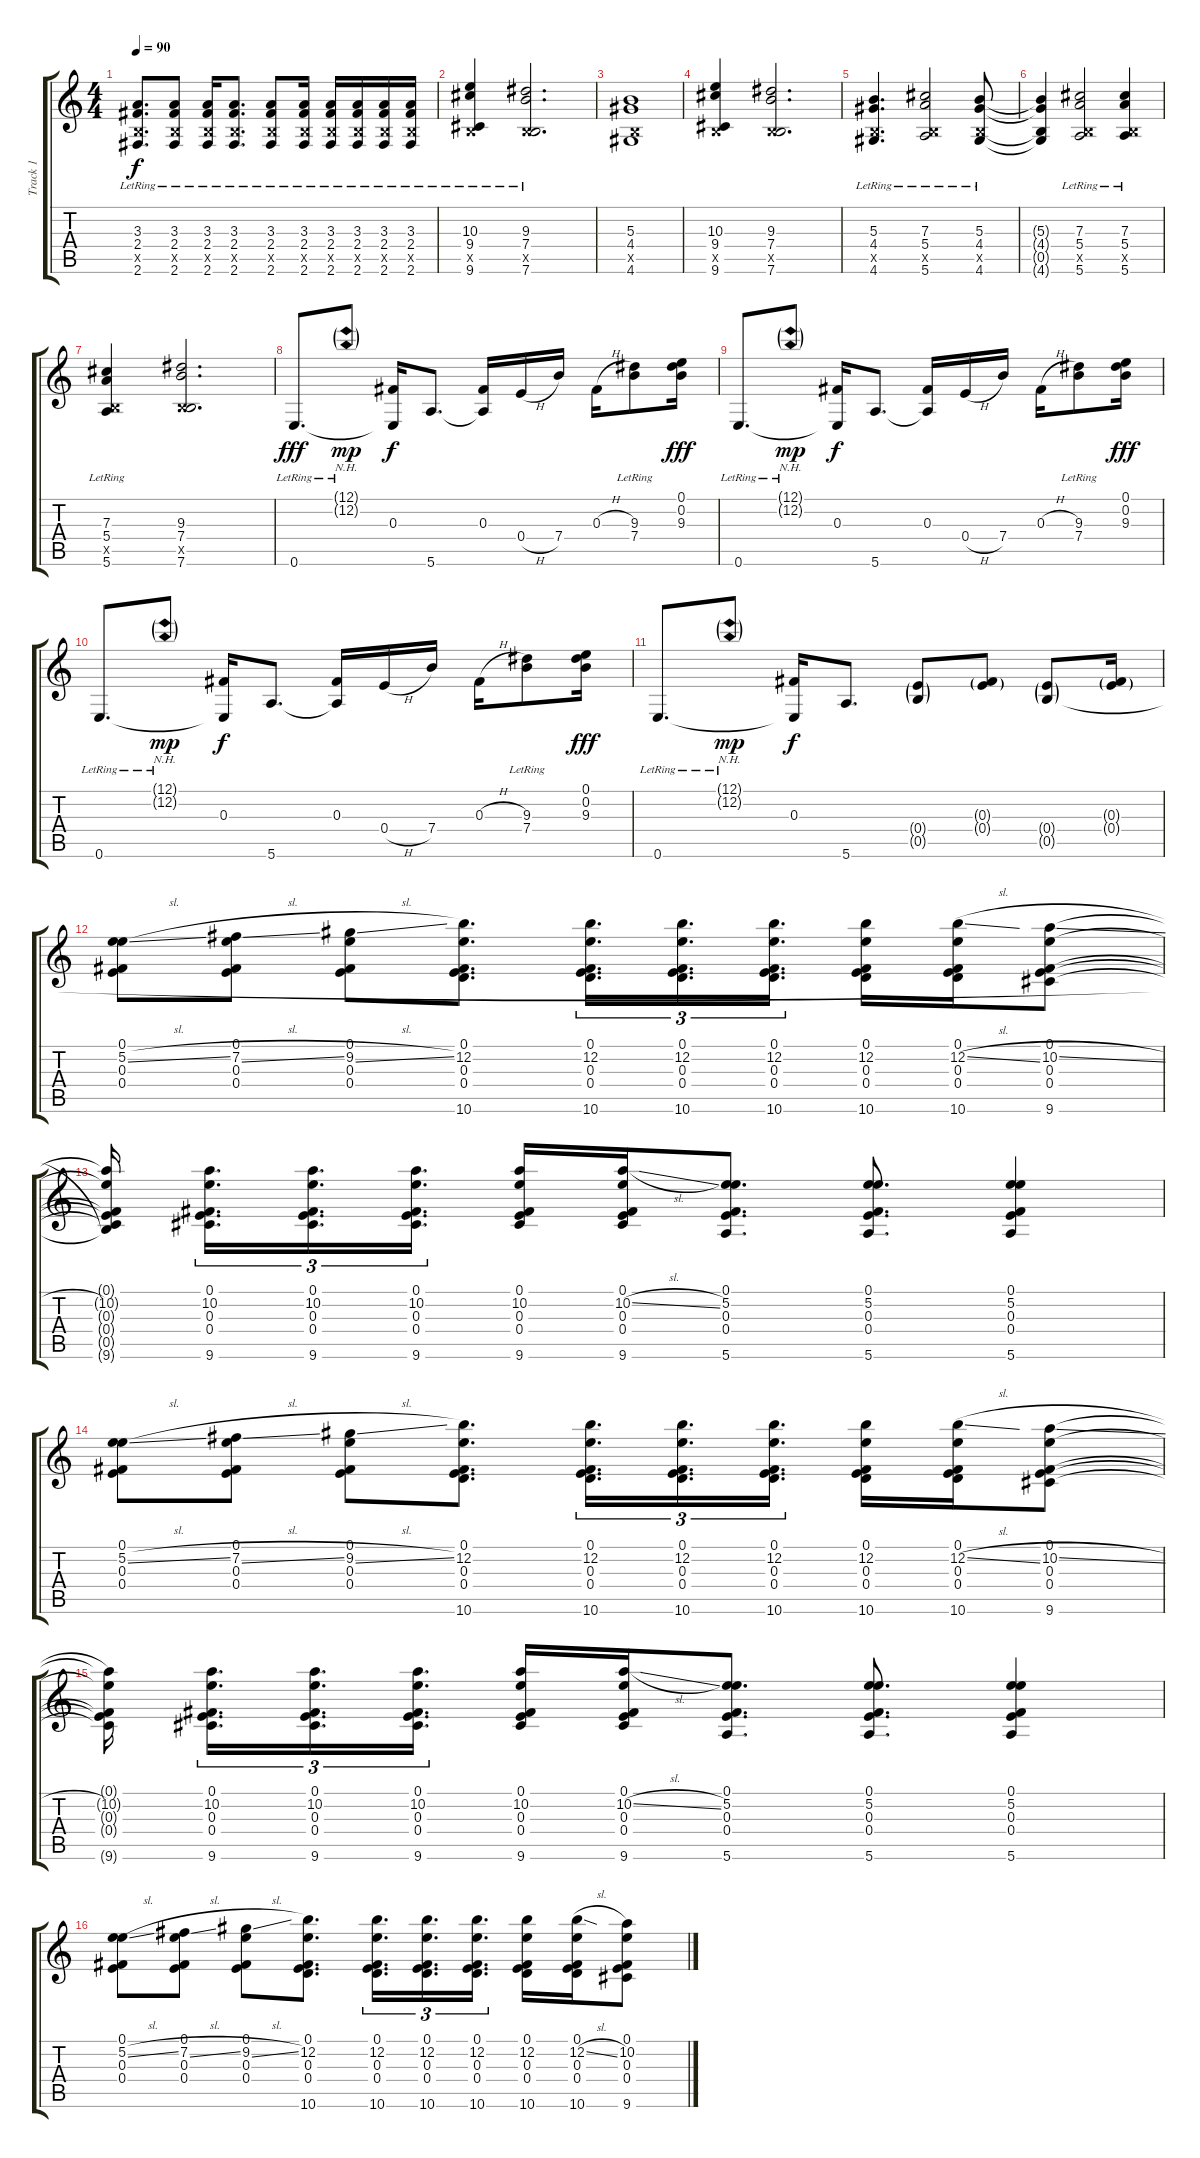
\track ("Track 1" "Track 1") {instrument acousticguitarsteel}
\staff {score tabs}
\tuning (E4 B3 Gb3 E3 B2 E2) {hide}
\ts (4 4)
\tempo 90
\clef g2
\ks c
(3.3{lr} 2.4{lr} 0.5{x} 2.6{lr}).8{d dy f} (3.3{lr} 2.4{lr} 0.5{x} 2.6{lr}).8 (3.3{lr} 2.4{lr} 0.5{x} 2.6{lr}).16 (3.3{lr} 2.4{lr} 0.5{x} 2.6{lr}).8{d} (3.3{lr} 2.4{lr} 0.5{x} 2.6{lr}).8 (3.3{lr} 2.4{lr} 0.5{x} 2.6{lr}).16 (3.3{lr} 2.4{lr} 0.5{x} 2.6{lr}).16 (3.3{lr} 2.4{lr} 0.5{x} 2.6{lr}).16 (3.3{lr} 2.4{lr} 0.5{x} 2.6{lr}).16 (3.3{lr} 2.4{lr} 0.5{x} 2.6{lr}).16 |
(10.3{lr} 9.4{lr} 0.5{x} 9.6{lr}).4 (9.3{lr} 7.4{lr} 0.5{x} 7.6{lr}).2{d} |
(5.3 4.4 0.5{x} 4.6).1 |
(10.3 9.4 0.5{x} 9.6).4 (9.3 7.4 0.5{x} 7.6).2{d} |
(5.3{lr} 4.4{lr} 0.5{x} 4.6{lr}).4{d} (7.3{lr} 5.4{lr} 0.5{x} 5.6{lr}).2 (5.3{lr} 4.4{lr} 0.5{x} 4.6{lr}).8 |
(5.3{t} 4.4{t} 0.5{t} 4.6{t}).4 (7.3{lr} 5.4{lr} 0.5{x} 5.6{lr}).2 (7.3{lr} 5.4{lr} 0.5{x} 5.6{lr}).4 |
(7.3{lr} 5.4{lr} 0.5{x} 5.6{lr}).4 (9.3 7.4 0.5{x} 7.6).2{d} |
0.6{lr}.8{d dy fff} (12.1{nh g lr} 12.2{nh g lr}).8{dy mp} (0.3 0.6{t}).16{dy f} 5.6.8{d} (0.3 5.6{t}).16 0.4{h}.16 7.4.16 0.3{h}.16 (9.3{lr} 7.4).8 (0.1 0.2 9.3).16{dy fff} |
0.6{lr}.8{d} (12.1{nh g lr} 12.2{nh g lr}).8{dy mp} (0.3 0.6{t}).16{dy f} 5.6.8{d} (0.3 5.6{t}).16 0.4{h}.16 7.4.16 0.3{h}.16 (9.3{lr} 7.4).8 (0.1 0.2 9.3).16{dy fff} |
0.6{lr}.8{d} (12.1{nh g lr} 12.2{nh g lr}).8{dy mp} (0.3 0.6{t}).16{dy f} 5.6.8{d} (0.3 5.6{t}).16 0.4{h}.16 7.4.16 0.3{h}.16 (9.3{lr} 7.4).8 (0.1 0.2 9.3).16{dy fff} |
0.6{lr}.8{d} (12.1{nh g lr} 12.2{nh g lr}).8{dy mp} (0.3 0.6{t}).16{dy f} 5.6.8{d} (0.4{g} 0.5{g}).8 (0.3{g} 0.4{g}).8 (0.4{g} 0.5{g}).8 (0.3{g} 0.4{g}).16 |
(0.1 5.2{sl} 0.3 0.4).8 (0.1 7.2{sl} 0.3 0.4).8 (0.1 9.2{sl} 0.3 0.4).8 (0.1 12.2 0.3 0.4 10.6).8{d} (0.1 12.2 0.3 0.4 10.6).16{d tu (3 2)} (0.1 12.2 0.3 0.4 10.6).16{d tu (3 2)} (0.1 12.2 0.3 0.4 10.6).16{d tu (3 2)} (0.1 12.2 0.3 0.4 10.6).16 (0.1 12.2{sl} 0.3 0.4 10.6).16 (0.1 10.2{sl} 0.3 0.4 9.6).8 |
(0.1{t} 10.2{t} 0.3{t} 0.4{t} 0.5{t} 9.6{t}).16{beam splitsecondary} (0.1 10.2 0.3 0.4 9.6).16{d tu (3 2)} (0.1 10.2 0.3 0.4 9.6).16{d tu (3 2)} (0.1 10.2 0.3 0.4 9.6).16{d tu (3 2)} (0.1 10.2 0.3 0.4 9.6).16 (0.1 10.2{sl} 0.3 0.4 9.6).16 (0.1 5.2 0.3 0.4 5.6).8{d} (0.1 5.2 0.3 0.4 5.6).8{d} (0.1 5.2 0.3 0.4 5.6).4 |
(0.1 5.2{sl} 0.3 0.4).8 (0.1 7.2{sl} 0.3 0.4).8 (0.1 9.2{sl} 0.3 0.4).8 (0.1 12.2 0.3 0.4 10.6).8{d} (0.1 12.2 0.3 0.4 10.6).16{d tu (3 2)} (0.1 12.2 0.3 0.4 10.6).16{d tu (3 2)} (0.1 12.2 0.3 0.4 10.6).16{d tu (3 2)} (0.1 12.2 0.3 0.4 10.6).16 (0.1 12.2{sl} 0.3 0.4 10.6).16 (0.1 10.2{sl} 0.3 0.4 9.6).8 |
(0.1{t} 10.2{t} 0.3{t} 0.4{t} 9.6{t}).16{beam splitsecondary} (0.1 10.2 0.3 0.4 9.6).16{d tu (3 2)} (0.1 10.2 0.3 0.4 9.6).16{d tu (3 2)} (0.1 10.2 0.3 0.4 9.6).16{d tu (3 2)} (0.1 10.2 0.3 0.4 9.6).16 (0.1 10.2{sl} 0.3 0.4 9.6).16 (0.1 5.2 0.3 0.4 5.6).8{d} (0.1 5.2 0.3 0.4 5.6).8{d} (0.1 5.2 0.3 0.4 5.6).4 |
(0.1 5.2{sl} 0.3 0.4).8 (0.1 7.2{sl} 0.3 0.4).8 (0.1 9.2{sl} 0.3 0.4).8 (0.1 12.2 0.3 0.4 10.6).8{d} (0.1 12.2 0.3 0.4 10.6).16{d tu (3 2)} (0.1 12.2 0.3 0.4 10.6).16{d tu (3 2)} (0.1 12.2 0.3 0.4 10.6).16{d tu (3 2)} (0.1 12.2 0.3 0.4 10.6).16 (0.1 12.2{sl} 0.3 0.4 10.6).16 (0.1 10.2{sl} 0.3 0.4 9.6).8
